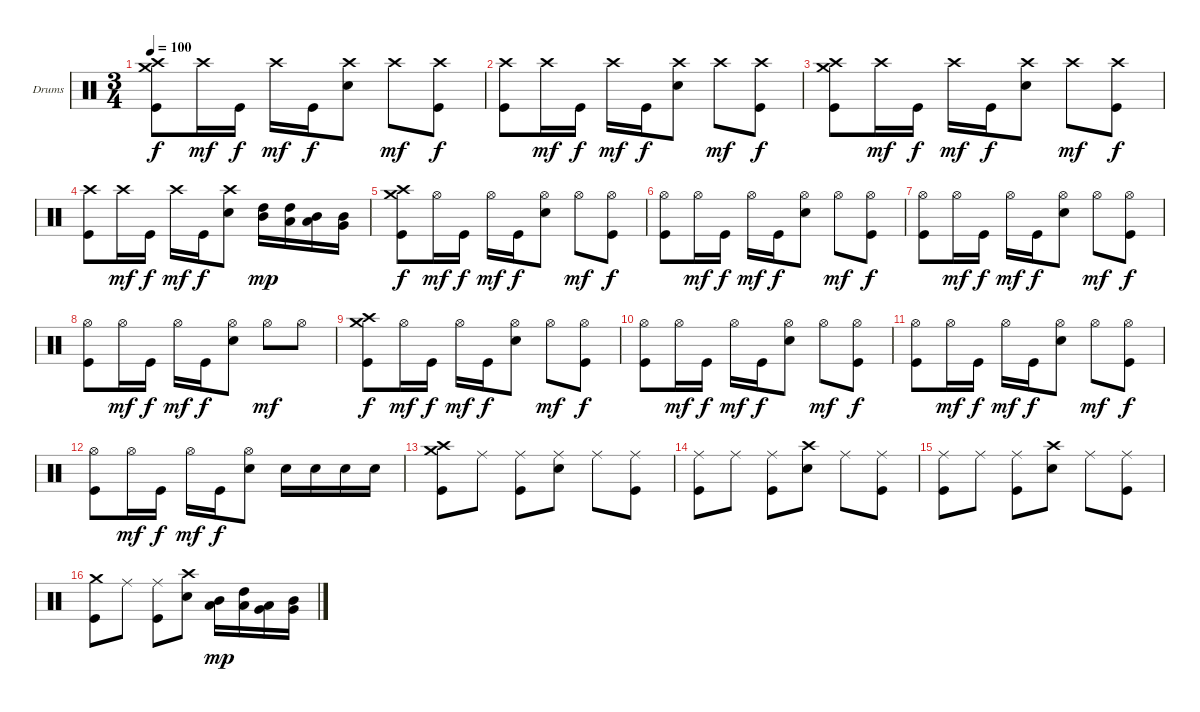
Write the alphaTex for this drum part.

\bracketExtendMode groupsimilarinstruments
\firstSystemTrackNameOrientation horizontal
\otherSystemsTrackNameOrientation horizontal
\track ("Drumkit" "Drums") {instrument percussion}
\staff {score}
\articulation defaults
\ts (3 4)
\tempo 100
\clef neutral
\ks c
("Kick (hit)" "Crash high (hit)" "Crash medium (hit)").8{dy f} "Crash high (hit)".16{dy mf} "Kick (hit)".16{dy f} "Crash high (hit)".16{dy mf} "Kick (hit)".16{dy f} ("Snare (hit) 2" "Crash high (hit)").8 "Crash high (hit)".8{dy mf} ("Kick (hit)" "Crash high (hit)").8{dy f} |
("Kick (hit)" "Crash high (hit)").8 "Crash high (hit)".16{dy mf} "Kick (hit)".16{dy f} "Crash high (hit)".16{dy mf} "Kick (hit)".16{dy f} ("Snare (hit) 2" "Crash high (hit)").8 "Crash high (hit)".8{dy mf} ("Kick (hit)" "Crash high (hit)").8{dy f} |
("Kick (hit)" "Crash high (hit)" "Crash medium (hit)").8 "Crash high (hit)".16{dy mf} "Kick (hit)".16{dy f} "Crash high (hit)".16{dy mf} "Kick (hit)".16{dy f} ("Snare (hit) 2" "Crash high (hit)").8 "Crash high (hit)".8{dy mf} ("Kick (hit)" "Crash high (hit)").8{dy f} |
("Kick (hit)" "Crash high (hit)").8 "Crash high (hit)".16{dy mf} "Kick (hit)".16{dy f} "Crash high (hit)".16{dy mf} "Kick (hit)".16{dy f} ("Snare (hit) 2" "Crash high (hit)").8 ("Mid Tom (hit)" "High Tom (hit)").16{dy mp} ("Low Tom (hit)" "High Tom (hit)").16 ("Low Tom (hit)" "Mid Tom (hit)").16 ("Very Low Tom (hit)" "Mid Tom (hit)").16 |
("Kick (hit)" "Crash high (hit)" "Crash medium (hit)").8{dy f} "Hi-Hat (open)".16{dy mf} "Kick (hit)".16{dy f} "Hi-Hat (open)".16{dy mf} "Kick (hit)".16{dy f} ("Snare (hit) 2" "Hi-Hat (open)").8 "Hi-Hat (open)".8{dy mf} ("Kick (hit)" "Hi-Hat (open)").8{dy f} |
("Kick (hit)" "Hi-Hat (open)").8 "Hi-Hat (open)".16{dy mf} "Kick (hit)".16{dy f} "Hi-Hat (open)".16{dy mf} "Kick (hit)".16{dy f} ("Snare (hit) 2" "Hi-Hat (open)").8 "Hi-Hat (open)".8{dy mf} ("Kick (hit)" "Hi-Hat (open)").8{dy f} |
("Kick (hit)" "Hi-Hat (open)").8 "Hi-Hat (open)".16{dy mf} "Kick (hit)".16{dy f} "Hi-Hat (open)".16{dy mf} "Kick (hit)".16{dy f} ("Snare (hit) 2" "Hi-Hat (open)").8 "Hi-Hat (open)".8{dy mf} ("Kick (hit)" "Hi-Hat (open)").8{dy f} |
("Kick (hit)" "Hi-Hat (open)").8 "Hi-Hat (open)".16{dy mf} "Kick (hit)".16{dy f} "Hi-Hat (open)".16{dy mf} "Kick (hit)".16{dy f} ("Snare (hit) 2" "Hi-Hat (open)").8 "Hi-Hat (open)".8{dy mf} "Hi-Hat (open)".8 |
("Kick (hit)" "Crash high (hit)" "Crash medium (hit)").8{dy f} "Hi-Hat (open)".16{dy mf} "Kick (hit)".16{dy f} "Hi-Hat (open)".16{dy mf} "Kick (hit)".16{dy f} ("Snare (hit) 2" "Hi-Hat (open)").8 "Hi-Hat (open)".8{dy mf} ("Kick (hit)" "Hi-Hat (open)").8{dy f} |
("Kick (hit)" "Hi-Hat (open)").8 "Hi-Hat (open)".16{dy mf} "Kick (hit)".16{dy f} "Hi-Hat (open)".16{dy mf} "Kick (hit)".16{dy f} ("Snare (hit) 2" "Hi-Hat (open)").8 "Hi-Hat (open)".8{dy mf} ("Kick (hit)" "Hi-Hat (open)").8{dy f} |
("Kick (hit)" "Hi-Hat (open)").8 "Hi-Hat (open)".16{dy mf} "Kick (hit)".16{dy f} "Hi-Hat (open)".16{dy mf} "Kick (hit)".16{dy f} ("Snare (hit) 2" "Hi-Hat (open)").8 "Hi-Hat (open)".8{dy mf} ("Kick (hit)" "Hi-Hat (open)").8{dy f} |
("Kick (hit)" "Hi-Hat (open)").8 "Hi-Hat (open)".16{dy mf} "Kick (hit)".16{dy f} "Hi-Hat (open)".16{dy mf} "Kick (hit)".16{dy f} ("Snare (hit) 2" "Hi-Hat (open)").8 "Snare (hit) 2".16 "Snare (hit) 2".16 "Snare (hit) 2".16 "Snare (hit) 2".16 |
("Kick (hit)" "Crash high (hit)" "Crash medium (hit)").8 "Ride (middle)".8 ("Kick (hit)" "Ride (middle)").8 ("Snare (hit) 2" "Ride (middle)").8 "Ride (middle)".8 ("Kick (hit)" "Ride (middle)").8 |
("Kick (hit)" "Ride (middle)").8 "Ride (middle)".8 ("Kick (hit)" "Ride (middle)").8 ("Snare (hit) 2" "Crash high (hit)").8 "Ride (middle)".8 ("Kick (hit)" "Ride (middle)").8 |
("Kick (hit)" "Ride (middle)").8 "Ride (middle)".8 ("Kick (hit)" "Ride (middle)").8 ("Snare (hit) 2" "Crash high (hit)").8 "Ride (middle)".8 ("Kick (hit)" "Ride (middle)").8 |
("Kick (hit)" "Crash medium (hit)").8 "Ride (middle)".8 ("Kick (hit)" "Ride (middle)").8 ("Snare (hit) 2" "Crash high (hit)").8 ("Low Tom (hit)" "Mid Tom (hit)").16{dy mp} ("Low Tom (hit)" "High Tom (hit)").16 ("Very Low Tom (hit)" "Low Tom (hit)").16 ("Very Low Tom (hit)" "Mid Tom (hit)").16
